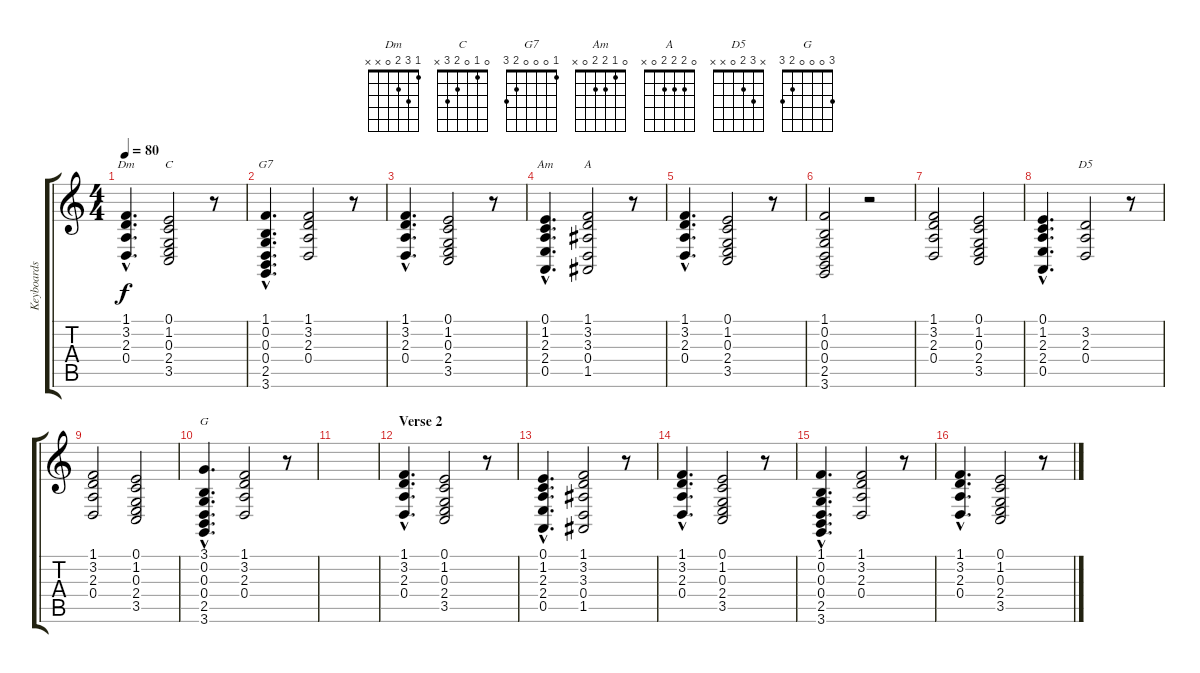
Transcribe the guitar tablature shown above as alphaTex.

\track ("Keyboards" "Keyboards") {instrument electricgrandpiano}
\staff {score tabs}
\tuning (E4 B3 G3 D3 A2 E2) {hide}
\chord ("Dm" 1 3 2 0 x x)
\chord ("C" 0 1 0 2 3 x)
\chord ("G7" 1 0 0 0 2 3)
\chord ("Am" 0 1 2 2 0 x)
\chord ("A" 0 2 2 2 0 x)
\chord ("D5" x 3 2 0 x x)
\chord ("G" 3 0 0 0 2 3)
\ts (4 4)
\tempo 80
\clef g2
\ks c
(1.1{hac} 3.2{hac} 2.3{hac} 0.4{hac}).4{d ch "Dm" dy f} (0.1 1.2 0.3 2.4 3.5).2{ch "C"} r.8 |
(1.1{hac} 0.2{hac} 0.3{hac} 0.4{hac} 2.5{hac} 3.6{hac}).4{d ch "G7"} (1.1 3.2 2.3 0.4).2 r.8 |
(1.1{hac} 3.2{hac} 2.3{hac} 0.4{hac}).4{d} (0.1 1.2 0.3 2.4 3.5).2 r.8 |
(0.1{hac} 1.2{hac} 2.3{hac} 2.4{hac} 0.5{hac}).4{d ch "Am"} (1.1 3.2 3.3 0.4 1.5).2{ch "A"} r.8 |
(1.1{hac} 3.2{hac} 2.3{hac} 0.4{hac}).4{d} (0.1 1.2 0.3 2.4 3.5).2 r.8 |
(1.1 0.2 0.3 0.4 2.5 3.6).2 r.2 |
(1.1 3.2 2.3 0.4).2 (0.1 1.2 0.3 2.4 3.5).2 |
(0.1{hac} 1.2{hac} 2.3{hac} 2.4{hac} 0.5{hac}).4{d} (3.2 2.3 0.4).2{ch "D5"} r.8 |
(1.1 3.2 2.3 0.4).2 (0.1 1.2 0.3 2.4 3.5).2 |
(3.1{hac} 0.2{hac} 0.3{hac} 0.4{hac} 2.5{hac} 3.6{hac}).4{d ch "G"} (1.1 3.2 2.3 0.4).2 r.8 |
|
\section ("" "Verse 2")
(1.1{hac} 3.2{hac} 2.3{hac} 0.4{hac}).4{d} (0.1 1.2 0.3 2.4 3.5).2 r.8 |
(0.1{hac} 1.2{hac} 2.3{hac} 2.4{hac} 0.5{hac}).4{d} (1.1 3.2 3.3 0.4 1.5).2 r.8 |
(1.1{hac} 3.2{hac} 2.3{hac} 0.4{hac}).4{d} (0.1 1.2 0.3 2.4 3.5).2 r.8 |
(1.1{hac} 0.2{hac} 0.3{hac} 0.4{hac} 2.5{hac} 3.6{hac}).4{d} (1.1 3.2 2.3 0.4).2 r.8 |
(1.1{hac} 3.2{hac} 2.3{hac} 0.4{hac}).4{d} (0.1 1.2 0.3 2.4 3.5).2 r.8
